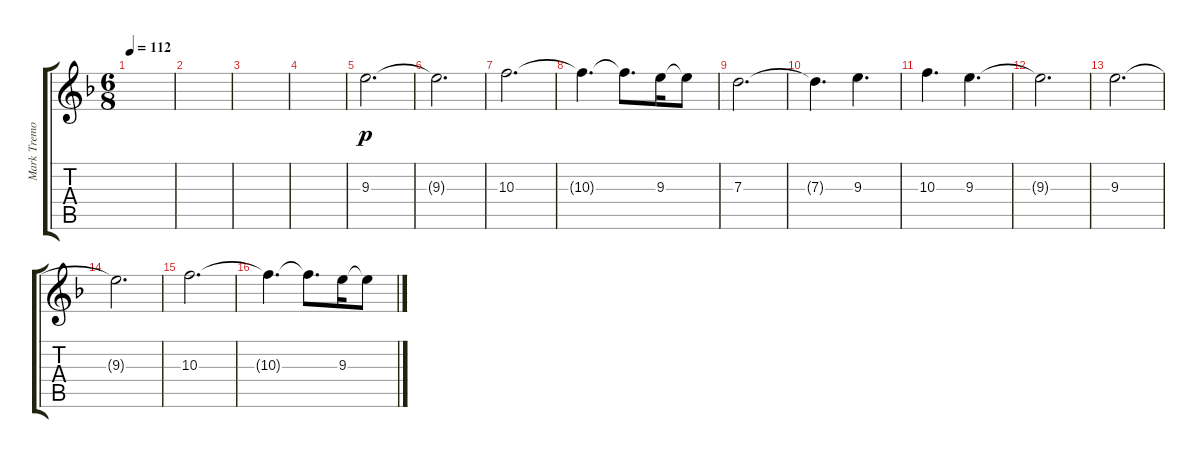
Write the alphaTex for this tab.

\track ("Mark Tremonti (Distortion)" "Mark Tremo") {instrument distortionguitar}
\staff {score tabs}
\tuning (E4 B3 G3 D3 A2 D2) {hide}
\ts (6 8)
\tempo 112
\clef g2
\ks f
|
|
|
|
9.3.2{d dy p} |
9.3{t}.2{d} |
10.3.2{d} |
10.3{t}.4{d} 10.3{t}.8{d} 9.3.16 9.3{t}.8 |
7.3.2{d} |
7.3{t}.4{d} 9.3.4{d} |
10.3.4{d} 9.3.4{d} |
9.3{t}.2{d} |
9.3.2{d} |
9.3{t}.2{d} |
10.3.2{d} |
10.3{t}.4{d} 10.3{t}.8{d} 9.3.16 9.3{t}.8
